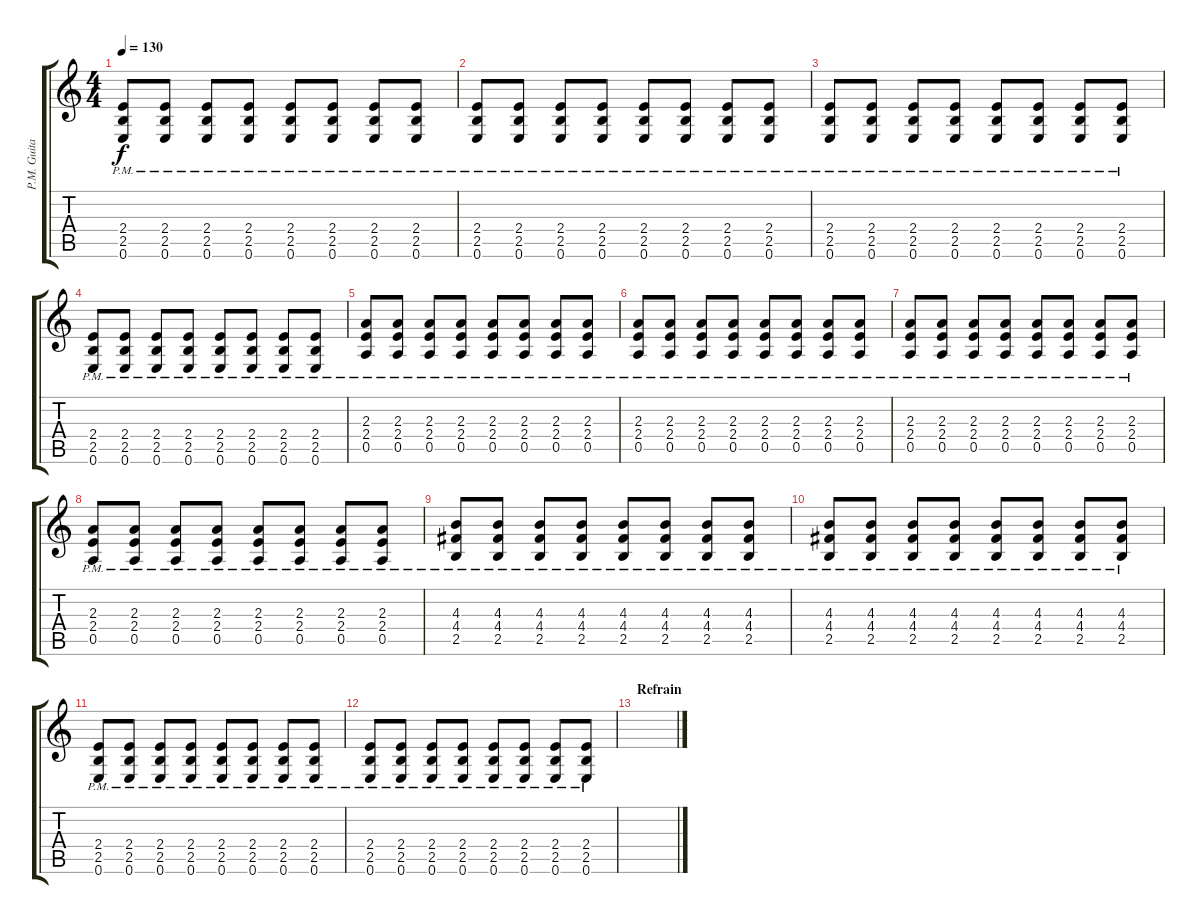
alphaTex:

\track ("P.M. Guitar" "P.M. Guita") {instrument electricguitarmuted}
\staff {score tabs}
\tuning (E4 B3 G3 D3 A2 E2) {hide}
\ts (4 4)
\tempo 130
\clef g2
\ks c
(2.4{pm} 2.5{pm} 0.6{pm}).8{dy f} (2.4{pm} 2.5{pm} 0.6{pm}).8 (2.4{pm} 2.5{pm} 0.6{pm}).8 (2.4{pm} 2.5{pm} 0.6{pm}).8 (2.4{pm} 2.5{pm} 0.6{pm}).8 (2.4{pm} 2.5{pm} 0.6{pm}).8 (2.4{pm} 2.5{pm} 0.6{pm}).8 (2.4{pm} 2.5{pm} 0.6{pm}).8 |
(2.4{pm} 2.5{pm} 0.6{pm}).8 (2.4{pm} 2.5{pm} 0.6{pm}).8 (2.4{pm} 2.5{pm} 0.6{pm}).8 (2.4{pm} 2.5{pm} 0.6{pm}).8 (2.4{pm} 2.5{pm} 0.6{pm}).8 (2.4{pm} 2.5{pm} 0.6{pm}).8 (2.4{pm} 2.5{pm} 0.6{pm}).8 (2.4{pm} 2.5{pm} 0.6{pm}).8 |
(2.4{pm} 2.5{pm} 0.6{pm}).8 (2.4{pm} 2.5{pm} 0.6{pm}).8 (2.4{pm} 2.5{pm} 0.6{pm}).8 (2.4{pm} 2.5{pm} 0.6{pm}).8 (2.4{pm} 2.5{pm} 0.6{pm}).8 (2.4{pm} 2.5{pm} 0.6{pm}).8 (2.4{pm} 2.5{pm} 0.6{pm}).8 (2.4{pm} 2.5{pm} 0.6{pm}).8 |
(2.4{pm} 2.5{pm} 0.6{pm}).8 (2.4{pm} 2.5{pm} 0.6{pm}).8 (2.4{pm} 2.5{pm} 0.6{pm}).8 (2.4{pm} 2.5{pm} 0.6{pm}).8 (2.4{pm} 2.5{pm} 0.6{pm}).8 (2.4{pm} 2.5{pm} 0.6{pm}).8 (2.4{pm} 2.5{pm} 0.6{pm}).8 (2.4{pm} 2.5{pm} 0.6{pm}).8 |
(2.3{pm} 2.4{pm} 0.5{pm}).8 (2.3{pm} 2.4{pm} 0.5{pm}).8 (2.3{pm} 2.4{pm} 0.5{pm}).8 (2.3{pm} 2.4{pm} 0.5{pm}).8 (2.3{pm} 2.4{pm} 0.5{pm}).8 (2.3{pm} 2.4{pm} 0.5{pm}).8 (2.3{pm} 2.4{pm} 0.5{pm}).8 (2.3{pm} 2.4{pm} 0.5{pm}).8 |
(2.3{pm} 2.4{pm} 0.5{pm}).8 (2.3{pm} 2.4{pm} 0.5{pm}).8 (2.3{pm} 2.4{pm} 0.5{pm}).8 (2.3{pm} 2.4{pm} 0.5{pm}).8 (2.3{pm} 2.4{pm} 0.5{pm}).8 (2.3{pm} 2.4{pm} 0.5{pm}).8 (2.3{pm} 2.4{pm} 0.5{pm}).8 (2.3{pm} 2.4{pm} 0.5{pm}).8 |
(2.3{pm} 2.4{pm} 0.5{pm}).8 (2.3{pm} 2.4{pm} 0.5{pm}).8 (2.3{pm} 2.4{pm} 0.5{pm}).8 (2.3{pm} 2.4{pm} 0.5{pm}).8 (2.3{pm} 2.4{pm} 0.5{pm}).8 (2.3{pm} 2.4{pm} 0.5{pm}).8 (2.3{pm} 2.4{pm} 0.5{pm}).8 (2.3{pm} 2.4{pm} 0.5{pm}).8 |
(2.3{pm} 2.4{pm} 0.5{pm}).8 (2.3{pm} 2.4{pm} 0.5{pm}).8 (2.3{pm} 2.4{pm} 0.5{pm}).8 (2.3{pm} 2.4{pm} 0.5{pm}).8 (2.3{pm} 2.4{pm} 0.5{pm}).8 (2.3{pm} 2.4{pm} 0.5{pm}).8 (2.3{pm} 2.4{pm} 0.5{pm}).8 (2.3{pm} 2.4{pm} 0.5{pm}).8 |
(4.3{pm} 4.4{pm} 2.5{pm}).8 (4.3{pm} 4.4{pm} 2.5{pm}).8 (4.3{pm} 4.4{pm} 2.5{pm}).8 (4.3{pm} 4.4{pm} 2.5{pm}).8 (4.3{pm} 4.4{pm} 2.5{pm}).8 (4.3{pm} 4.4{pm} 2.5{pm}).8 (4.3{pm} 4.4{pm} 2.5{pm}).8 (4.3{pm} 4.4{pm} 2.5{pm}).8 |
(4.3{pm} 4.4{pm} 2.5{pm}).8 (4.3{pm} 4.4{pm} 2.5{pm}).8 (4.3{pm} 4.4{pm} 2.5{pm}).8 (4.3{pm} 4.4{pm} 2.5{pm}).8 (4.3{pm} 4.4{pm} 2.5{pm}).8 (4.3{pm} 4.4{pm} 2.5{pm}).8 (4.3{pm} 4.4{pm} 2.5{pm}).8 (4.3{pm} 4.4{pm} 2.5{pm}).8 |
(2.4{pm} 2.5{pm} 0.6{pm}).8 (2.4{pm} 2.5{pm} 0.6{pm}).8 (2.4{pm} 2.5{pm} 0.6{pm}).8 (2.4{pm} 2.5{pm} 0.6{pm}).8 (2.4{pm} 2.5{pm} 0.6{pm}).8 (2.4{pm} 2.5{pm} 0.6{pm}).8 (2.4{pm} 2.5{pm} 0.6{pm}).8 (2.4{pm} 2.5{pm} 0.6{pm}).8 |
(2.4{pm} 2.5{pm} 0.6{pm}).8 (2.4{pm} 2.5{pm} 0.6{pm}).8 (2.4{pm} 2.5{pm} 0.6{pm}).8 (2.4{pm} 2.5{pm} 0.6{pm}).8 (2.4{pm} 2.5{pm} 0.6{pm}).8 (2.4{pm} 2.5{pm} 0.6{pm}).8 (2.4{pm} 2.5{pm} 0.6{pm}).8 (2.4{pm} 2.5{pm} 0.6{pm}).8 |
\section ("" "Refrain")
